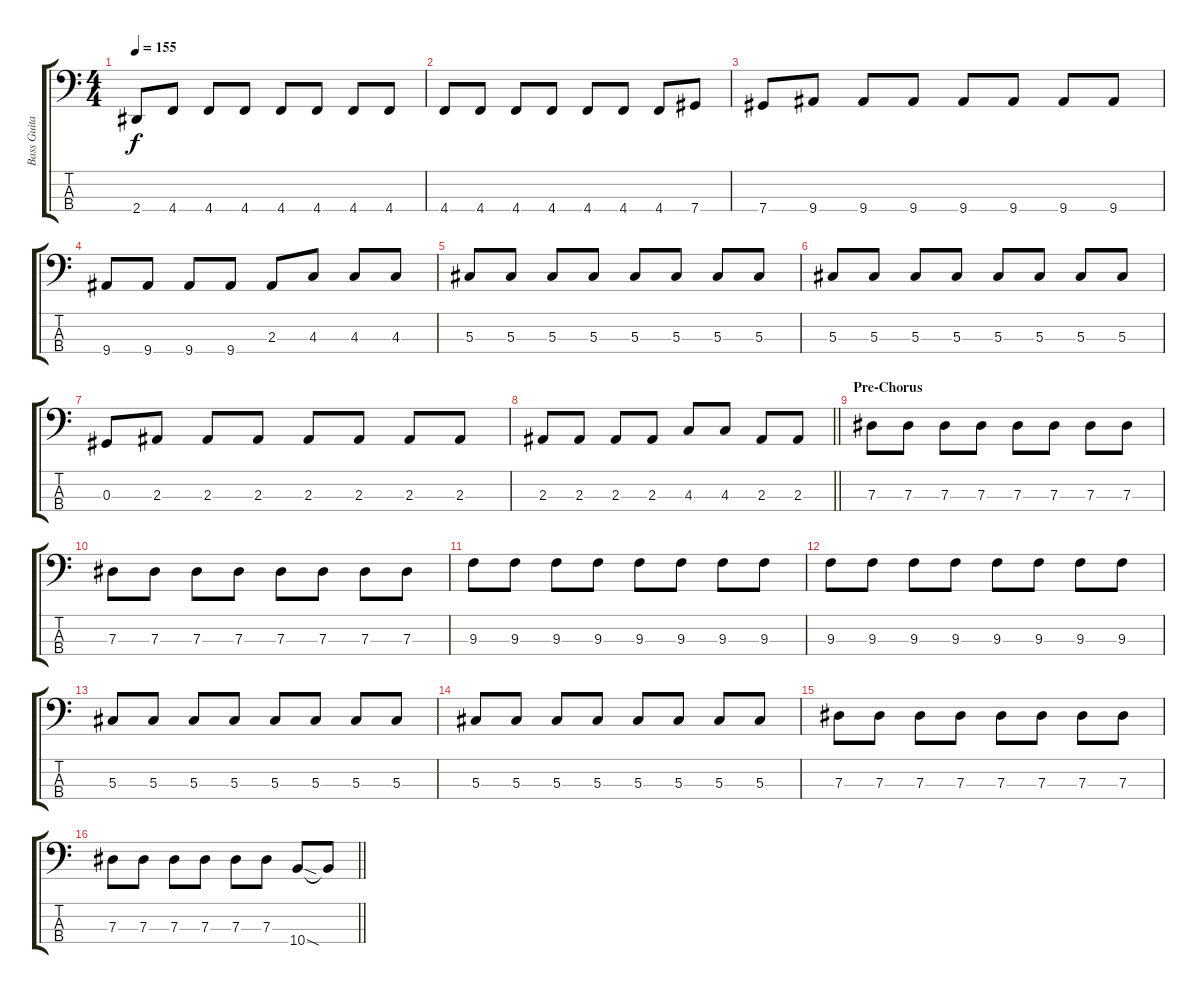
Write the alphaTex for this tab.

\track ("Bass Guitar" "Bass Guita") {instrument electricbassfinger}
\staff {score tabs}
\tuning (Gb2 Db2 Ab1 Db1) {hide}
\ts (4 4)
\tempo 155
\clef f4
\ks c
2.4.8{dy f} 4.4.8 4.4.8 4.4.8 4.4.8 4.4.8 4.4.8 4.4.8 |
4.4.8 4.4.8 4.4.8 4.4.8 4.4.8 4.4.8 4.4.8 7.4.8 |
7.4.8 9.4.8 9.4.8 9.4.8 9.4.8 9.4.8 9.4.8 9.4.8 |
9.4.8 9.4.8 9.4.8 9.4.8 2.3.8 4.3.8 4.3.8 4.3.8 |
5.3.8 5.3.8 5.3.8 5.3.8 5.3.8 5.3.8 5.3.8 5.3.8 |
5.3.8 5.3.8 5.3.8 5.3.8 5.3.8 5.3.8 5.3.8 5.3.8 |
0.3.8 2.3.8 2.3.8 2.3.8 2.3.8 2.3.8 2.3.8 2.3.8 |
\barLineRight lightlight
2.3.8 2.3.8 2.3.8 2.3.8 4.3.8 4.3.8 2.3.8 2.3.8 |
\section ("" "Pre-Chorus")
7.3.8 7.3.8 7.3.8 7.3.8 7.3.8 7.3.8 7.3.8 7.3.8 |
7.3.8 7.3.8 7.3.8 7.3.8 7.3.8 7.3.8 7.3.8 7.3.8 |
9.3.8 9.3.8 9.3.8 9.3.8 9.3.8 9.3.8 9.3.8 9.3.8 |
9.3.8 9.3.8 9.3.8 9.3.8 9.3.8 9.3.8 9.3.8 9.3.8 |
5.3.8 5.3.8 5.3.8 5.3.8 5.3.8 5.3.8 5.3.8 5.3.8 |
5.3.8 5.3.8 5.3.8 5.3.8 5.3.8 5.3.8 5.3.8 5.3.8 |
7.3.8 7.3.8 7.3.8 7.3.8 7.3.8 7.3.8 7.3.8 7.3.8 |
\barLineRight lightlight
7.3.8 7.3.8 7.3.8 7.3.8 7.3.8 7.3.8 10.4{sod}.8 10.4{t}.8
